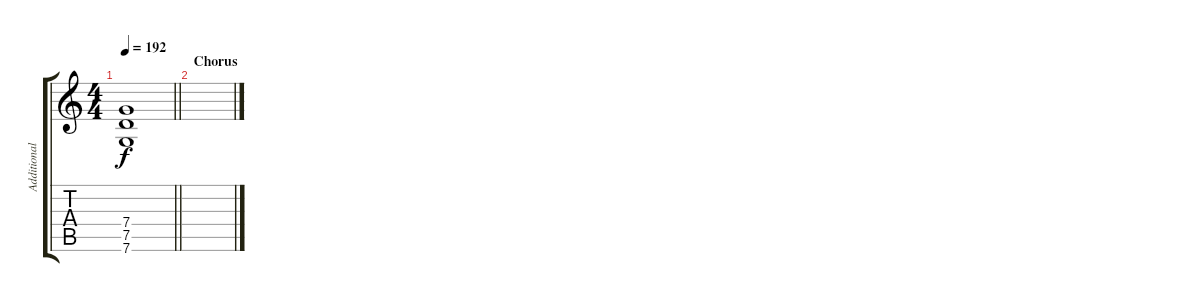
\track ("Additional Guitar" "Additional") {instrument distortionguitar}
\staff {score tabs}
\tuning (D4 A3 F3 C3 G2 C2) {hide}
\ts (4 4)
\tempo 192
\clef g2
\barLineRight lightlight
\ks c
(7.4{t} 7.5{t} 7.6{t}).1{dy f} |
\section ("" "Chorus")
